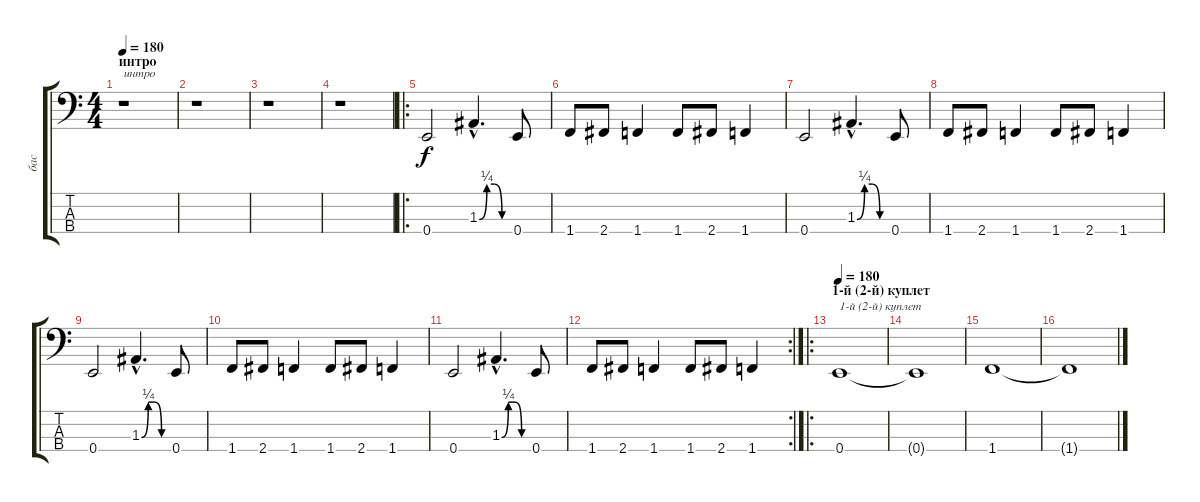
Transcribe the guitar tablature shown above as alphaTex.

\track ("бас" "бас") {instrument electricbasspick}
\staff {score tabs}
\tuning (G2 D2 A1 E1) {hide}
\ts (4 4)
\section ("" "интро")
\tempo 180
\tempo 120
\tempo 180
\clef f4
\ks c
r.1{txt "интро" dy f instrument electricbasspick} |
r.1 |
r.1 |
r.1 |
\ro
0.4.2 1.3{be (custom 0 0 15 1 30 1 45 0 60 0) hac}.4{d} 0.4.8 |
1.4.8 2.4.8 1.4.4 1.4.8 2.4.8 1.4.4 |
0.4.2 1.3{be (custom 0 0 15 1 30 1 45 0 60 0) hac}.4{d} 0.4.8 |
1.4.8 2.4.8 1.4.4 1.4.8 2.4.8 1.4.4 |
0.4.2 1.3{be (custom 0 0 15 1 30 1 45 0 60 0) hac}.4{d} 0.4.8 |
1.4.8 2.4.8 1.4.4 1.4.8 2.4.8 1.4.4 |
0.4.2 1.3{be (custom 0 0 15 1 30 1 45 0 60 0) hac}.4{d} 0.4.8 |
\rc 2
1.4.8 2.4.8 1.4.4 1.4.8 2.4.8 1.4.4 |
\ro
\section ("" "1-й (2-й) куплет")
\tempo 180
0.4.1{txt "1-й (2-й) куплет"} |
0.4{t}.1 |
1.4.1 |
1.4{t}.1
